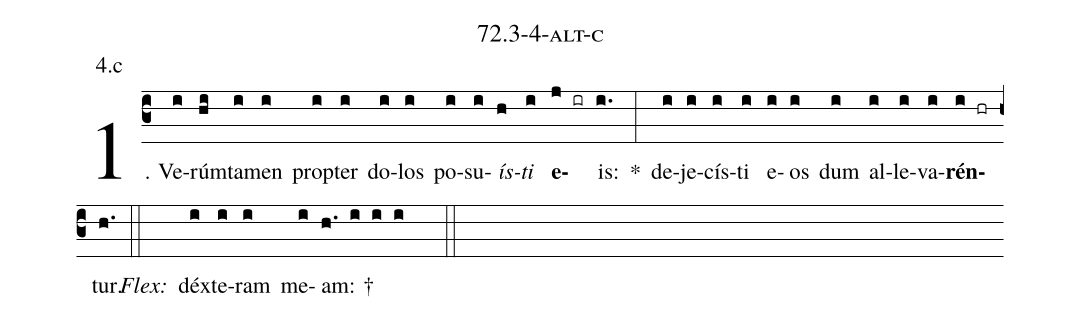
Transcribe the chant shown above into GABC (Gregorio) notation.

name: 72.3-4-alt-c;
annotation: 4.c;
%%
(c3)1. Ve(i)rúm(hi)ta(i)men(i) prop(i)ter(i) do(i)los(i) po(i)su(i)<i>ís</i>(h)<i>ti</i>(i) <b>e</b>(j ir)is:(i.) *(:) de(i)je(i)cís(i)ti(i) e(i)os(i) dum(i) al(i)le(i)va(i)<b>rén</b>(i hr)tur.(h.) (::)
<i>Flex:</i>()  déx(i)te(i)ram(i) me(i)am: †(h. i i i  ::)

%E(i) u(i) o(i) u(i) a(i) e.(h.) (::)
